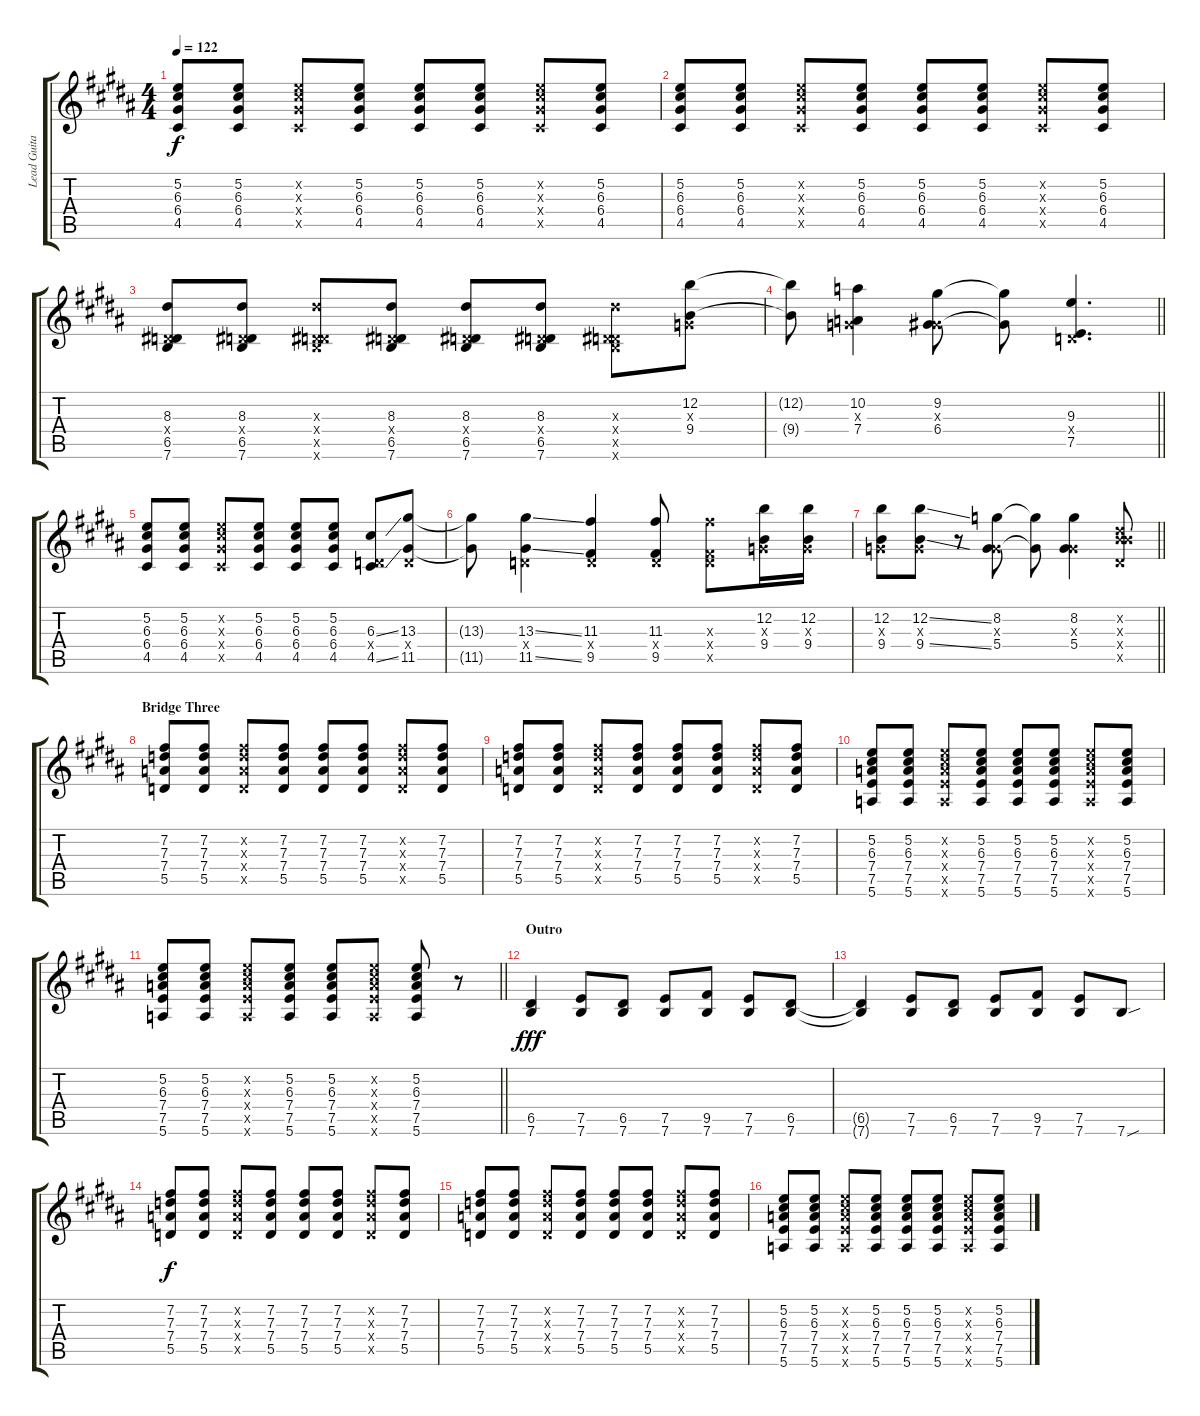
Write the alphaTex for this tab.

\track ("Lead Guitar" "Lead Guita") {instrument electricguitarclean}
\staff {score tabs}
\tuning (E4 B3 G3 D3 A2 E2) {hide}
\ts (4 4)
\tempo 122
\clef g2
\ks b
(5.2 6.3 6.4 4.5).8{dy f} (5.2 6.3 6.4 4.5).8 (5.2{x} 6.3{x} 6.4{x} 4.5{x}).8 (5.2 6.3 6.4 4.5).8 (5.2 6.3 6.4 4.5).8 (5.2 6.3 6.4 4.5).8 (5.2{x} 6.3{x} 6.4{x} 4.5{x}).8 (5.2 6.3 6.4 4.5).8 |
(5.2 6.3 6.4 4.5).8 (5.2 6.3 6.4 4.5).8 (5.2{x} 6.3{x} 6.4{x} 4.5{x}).8 (5.2 6.3 6.4 4.5).8 (5.2 6.3 6.4 4.5).8 (5.2 6.3 6.4 4.5).8 (5.2{x} 6.3{x} 6.4{x} 4.5{x}).8 (5.2 6.3 6.4 4.5).8 |
(8.3 0.4{x} 6.5 7.6).8 (8.3 0.4{x} 6.5 7.6).8 (8.3{x} 0.4{x} 6.5{x} 7.6{x}).8 (8.3 0.4{x} 6.5 7.6).8 (8.3 0.4{x} 6.5 7.6).8 (8.3 0.4{x} 6.5 7.6).8 (8.3{x} 0.4{x} 6.5{x} 7.6{x}).8 (12.2 0.3{x} 9.4).8 |
\barLineRight lightlight
(12.2{t} 9.4{t}).8 (10.2 0.3{x} 7.4).4 (9.2 0.3{x} 6.4).8 (9.2{t} 6.4{t}).8 (9.3 0.4{x} 7.5).4{d} |
(5.2 6.3 6.4 4.5).8 (5.2 6.3 6.4 4.5).8 (5.2{x} 6.3{x} 6.4{x} 4.5{x}).8 (5.2 6.3 6.4 4.5).8 (5.2 6.3 6.4 4.5).8 (5.2 6.3 6.4 4.5).8 (6.3{ss} 0.4{x} 4.5{ss}).8 (13.3 0.4{x} 11.5).8 |
(13.3{t} 11.5{t}).8 (13.3{ss} 0.4{x} 11.5{ss}).4 (11.3 0.4{x} 9.5).4 (11.3 0.4{x} 9.5).8 (11.3{x} 0.4{x} 9.5{x}).8 (12.2 0.3{x} 9.4).16 (12.2 0.3{x} 9.4).16 |
\barLineRight lightlight
(12.2 0.3{x} 9.4).8 (12.2{ss} 0.3{x} 9.4{ss}).8 r.8 (8.2 0.3{x} 5.4).8 (8.2{t} 5.4{t}).8 (8.2 0.3{x} 5.4).4 (0.2{x} 8.3{x} 9.4{x} 6.5{x}).8 |
\section ("" "Bridge Three")
(7.2 7.3 7.4 5.5).8 (7.2 7.3 7.4 5.5).8 (7.2{x} 7.3{x} 7.4{x} 5.5{x}).8 (7.2 7.3 7.4 5.5).8 (7.2 7.3 7.4 5.5).8 (7.2 7.3 7.4 5.5).8 (7.2{x} 7.3{x} 7.4{x} 5.5{x}).8 (7.2 7.3 7.4 5.5).8 |
(7.2 7.3 7.4 5.5).8 (7.2 7.3 7.4 5.5).8 (7.2{x} 7.3{x} 7.4{x} 5.5{x}).8 (7.2 7.3 7.4 5.5).8 (7.2 7.3 7.4 5.5).8 (7.2 7.3 7.4 5.5).8 (7.2{x} 7.3{x} 7.4{x} 5.5{x}).8 (7.2 7.3 7.4 5.5).8 |
(5.2 6.3 7.4 7.5 5.6).8 (5.2 6.3 7.4 7.5 5.6).8 (5.2{x} 6.3{x} 7.4{x} 7.5{x} 5.6{x}).8 (5.2 6.3 7.4 7.5 5.6).8 (5.2 6.3 7.4 7.5 5.6).8 (5.2 6.3 7.4 7.5 5.6).8 (5.2{x} 6.3{x} 7.4{x} 7.5{x} 5.6{x}).8 (5.2 6.3 7.4 7.5 5.6).8 |
\barLineRight lightlight
(5.2 6.3 7.4 7.5 5.6).8 (5.2 6.3 7.4 7.5 5.6).8 (5.2{x} 6.3{x} 7.4{x} 7.5{x} 5.6{x}).8 (5.2 6.3 7.4 7.5 5.6).8 (5.2 6.3 7.4 7.5 5.6).8 (5.2{x} 6.3{x} 7.4{x} 7.5{x} 5.6{x}).8 (5.2 6.3 7.4 7.5 5.6).8 r.8 |
\section ("" "Outro")
(6.5 7.6).4{dy fff instrument overdrivenguitar} (7.5 7.6).8 (6.5 7.6).8 (7.5 7.6).8 (9.5 7.6).8 (7.5 7.6).8 (6.5 7.6).8 |
(6.5{t} 7.6{t}).4 (7.5 7.6).8 (6.5 7.6).8 (7.5 7.6).8 (9.5 7.6).8 (7.5 7.6).8 7.6{sou}.8 |
(7.2 7.3 7.4 5.5).8{dy f instrument electricguitarclean} (7.2 7.3 7.4 5.5).8 (7.2{x} 7.3{x} 7.4{x} 5.5{x}).8 (7.2 7.3 7.4 5.5).8 (7.2 7.3 7.4 5.5).8 (7.2 7.3 7.4 5.5).8 (7.2{x} 7.3{x} 7.4{x} 5.5{x}).8 (7.2 7.3 7.4 5.5).8 |
(7.2 7.3 7.4 5.5).8 (7.2 7.3 7.4 5.5).8 (7.2{x} 7.3{x} 7.4{x} 5.5{x}).8 (7.2 7.3 7.4 5.5).8 (7.2 7.3 7.4 5.5).8 (7.2 7.3 7.4 5.5).8 (7.2{x} 7.3{x} 7.4{x} 5.5{x}).8 (7.2 7.3 7.4 5.5).8 |
(5.2 6.3 7.4 7.5 5.6).8 (5.2 6.3 7.4 7.5 5.6).8 (5.2{x} 6.3{x} 7.4{x} 7.5{x} 5.6{x}).8 (5.2 6.3 7.4 7.5 5.6).8 (5.2 6.3 7.4 7.5 5.6).8 (5.2 6.3 7.4 7.5 5.6).8 (5.2{x} 6.3{x} 7.4{x} 7.5{x} 5.6{x}).8 (5.2 6.3 7.4 7.5 5.6).8
